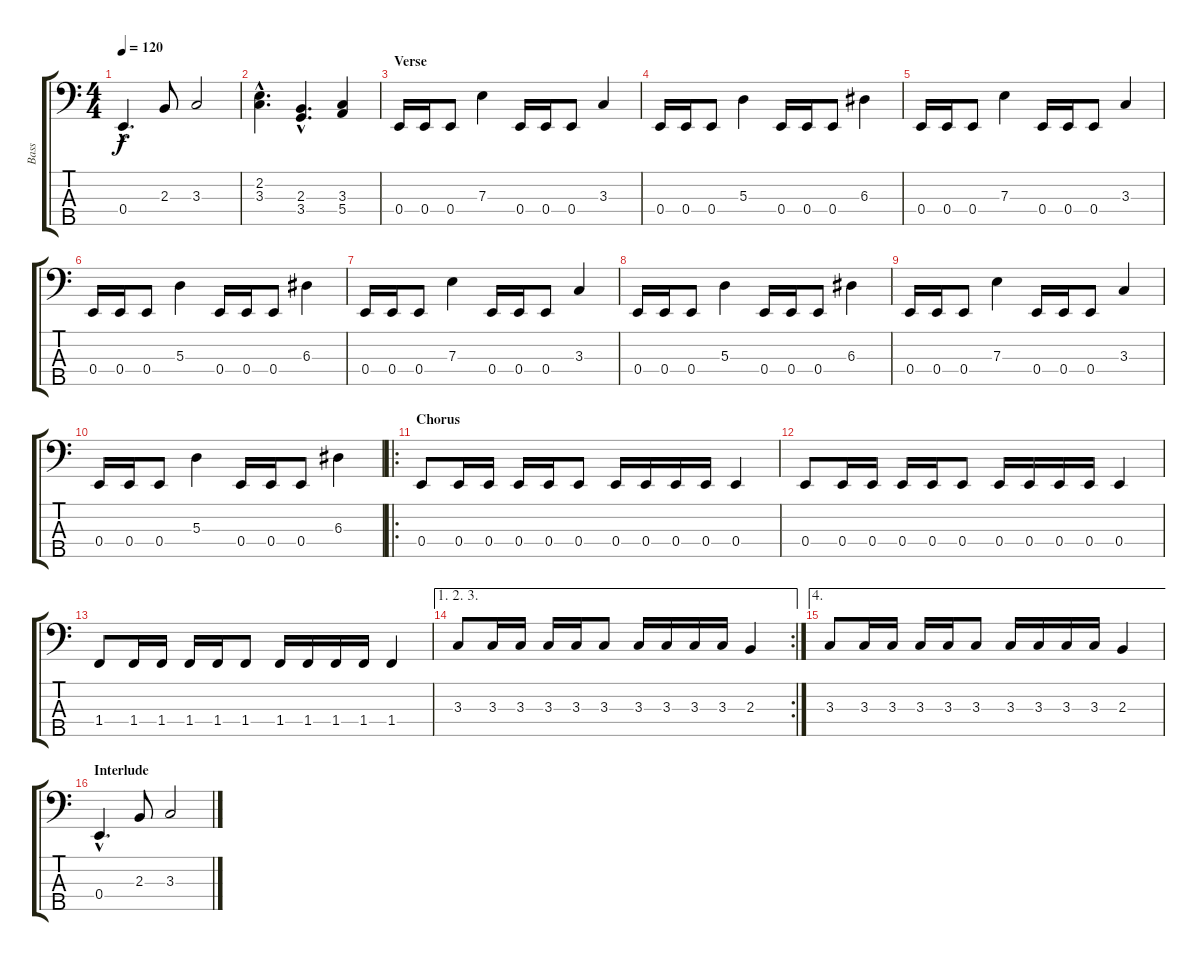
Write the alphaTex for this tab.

\track ("Bass" "Bass") {instrument electricbassfinger}
\staff {score tabs}
\tuning (G2 D2 A1 E1 B0) {hide}
\ts (4 4)
\tempo 120
\clef f4
\ks c
0.4{hac}.4{d dy f} 2.3.8 3.3.2 |
(2.2{hac} 3.3{hac}).4{d} (2.3{hac} 3.4{hac}).4{d} (3.3 5.4).4 |
\section ("" "Verse")
0.4.16 0.4.16 0.4.8 7.3.4 0.4.16 0.4.16 0.4.8 3.3.4 |
0.4.16 0.4.16 0.4.8 5.3.4 0.4.16 0.4.16 0.4.8 6.3.4 |
0.4.16 0.4.16 0.4.8 7.3.4 0.4.16 0.4.16 0.4.8 3.3.4 |
0.4.16 0.4.16 0.4.8 5.3.4 0.4.16 0.4.16 0.4.8 6.3.4 |
0.4.16 0.4.16 0.4.8 7.3.4 0.4.16 0.4.16 0.4.8 3.3.4 |
0.4.16 0.4.16 0.4.8 5.3.4 0.4.16 0.4.16 0.4.8 6.3.4 |
0.4.16 0.4.16 0.4.8 7.3.4 0.4.16 0.4.16 0.4.8 3.3.4 |
0.4.16 0.4.16 0.4.8 5.3.4 0.4.16 0.4.16 0.4.8 6.3.4 |
\ro
\section ("" "Chorus")
0.4.8 0.4.16 0.4.16 0.4.16 0.4.16 0.4.8 0.4.16 0.4.16 0.4.16 0.4.16 0.4.4 |
0.4.8 0.4.16 0.4.16 0.4.16 0.4.16 0.4.8 0.4.16 0.4.16 0.4.16 0.4.16 0.4.4 |
1.4.8 1.4.16 1.4.16 1.4.16 1.4.16 1.4.8 1.4.16 1.4.16 1.4.16 1.4.16 1.4.4 |
\ae (1 2 3)
\rc 2
3.3.8 3.3.16 3.3.16 3.3.16 3.3.16 3.3.8 3.3.16 3.3.16 3.3.16 3.3.16 2.3.4 |
\ae 4
3.3.8 3.3.16 3.3.16 3.3.16 3.3.16 3.3.8 3.3.16 3.3.16 3.3.16 3.3.16 2.3.4 |
\section ("" "Interlude")
0.4{hac}.4{d} 2.3.8 3.3.2
